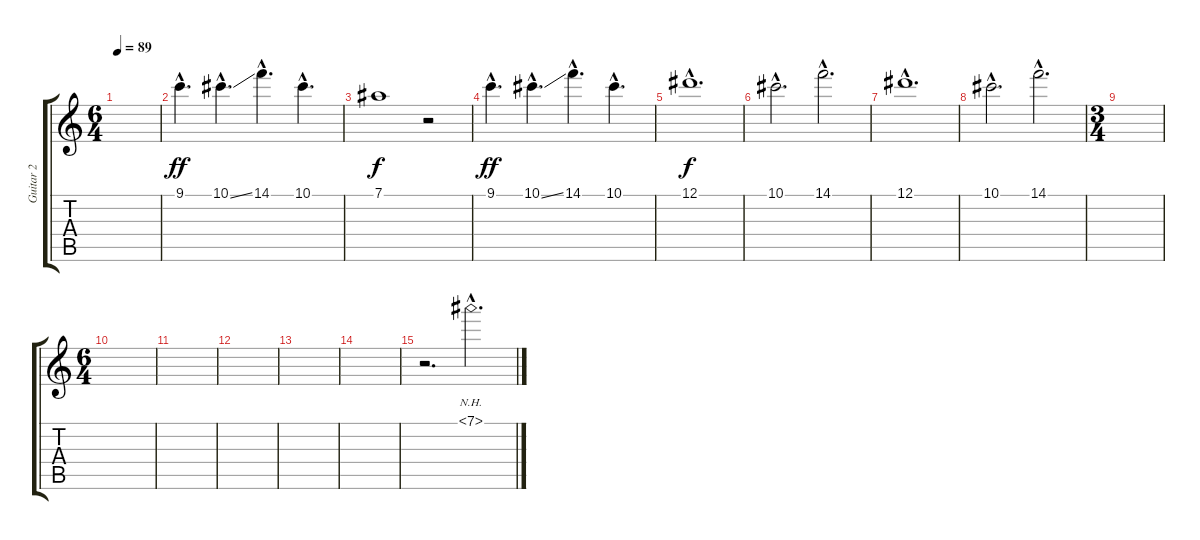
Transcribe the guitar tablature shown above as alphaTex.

\track ("Guitar 2" "Guitar 2") {instrument overdrivenguitar}
\staff {score tabs}
\tuning (Eb4 Bb3 Gb3 Db3 Ab2 Eb2) {hide}
\ts (6 4)
\tempo 89
\clef g2
\ks c
|
9.1{hac}.4{d dy ff instrument pad4choir} 10.1{ss hac}.4{d} 14.1{hac}.4{d} 10.1{hac}.4{d} |
7.1.1{dy f volume 0} r.2 |
9.1{hac}.4{d dy ff volume 9 instrument pad4choir} 10.1{ss hac}.4{d} 14.1{hac}.4{d} 10.1{hac}.4{d} |
12.1{hac}.1{d dy f volume 7 instrument pad4choir} |
10.1{hac}.2{d volume 8 instrument pad4choir} 14.1{hac}.2{d} |
12.1{hac}.1{d volume 7 instrument pad4choir} |
10.1{hac}.2{d volume 8 instrument pad4choir} 14.1{hac}.2{d} |
\ts (3 4)
|
\ts (6 4)
|
|
|
|
|
r.2{d} 7.1{nh hac}.2{d}
